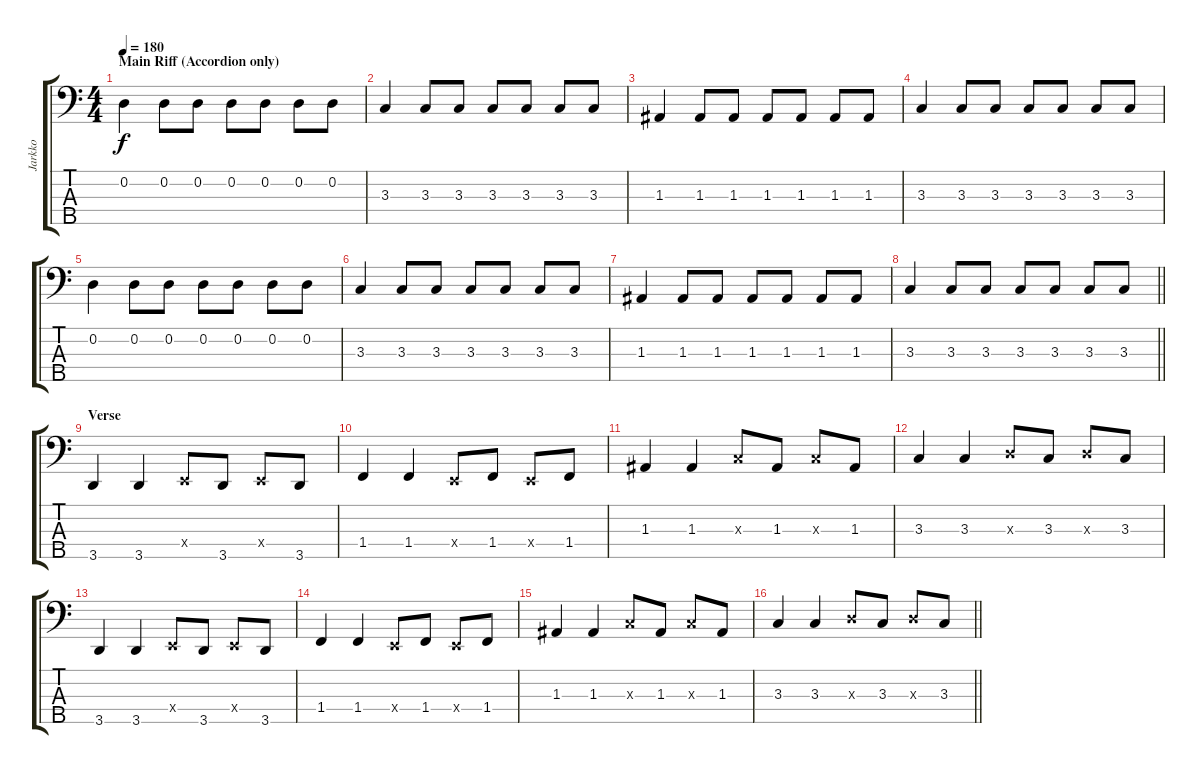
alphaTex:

\track ("Jarkko " "Jarkko ") {instrument electricbassfinger}
\staff {score tabs}
\tuning (G2 D2 A1 E1 B0) {hide}
\ts (4 4)
\section ("" "Main Riff (Accordion only)")
\tempo 180
\clef f4
\ks c
0.2.4{dy f} 0.2.8 0.2.8 0.2.8 0.2.8 0.2.8 0.2.8 |
3.3.4 3.3.8 3.3.8 3.3.8 3.3.8 3.3.8 3.3.8 |
1.3.4 1.3.8 1.3.8 1.3.8 1.3.8 1.3.8 1.3.8 |
3.3.4 3.3.8 3.3.8 3.3.8 3.3.8 3.3.8 3.3.8 |
0.2.4 0.2.8 0.2.8 0.2.8 0.2.8 0.2.8 0.2.8 |
3.3.4 3.3.8 3.3.8 3.3.8 3.3.8 3.3.8 3.3.8 |
1.3.4 1.3.8 1.3.8 1.3.8 1.3.8 1.3.8 1.3.8 |
\barLineRight lightlight
3.3.4 3.3.8 3.3.8 3.3.8 3.3.8 3.3.8 3.3.8 |
\section ("" "Verse")
3.5.4 3.5.4 0.4{x}.8 3.5.8 0.4{x}.8 3.5.8 |
1.4.4 1.4.4 0.4{x}.8 1.4.8 0.4{x}.8 1.4.8 |
1.3.4 1.3.4 3.3{x}.8 1.3.8 3.3{x}.8 1.3.8 |
3.3.4 3.3.4 5.3{x}.8 3.3.8 5.3{x}.8 3.3.8 |
3.5.4 3.5.4 0.4{x}.8 3.5.8 0.4{x}.8 3.5.8 |
1.4.4 1.4.4 0.4{x}.8 1.4.8 0.4{x}.8 1.4.8 |
1.3.4 1.3.4 3.3{x}.8 1.3.8 3.3{x}.8 1.3.8 |
\barLineRight lightlight
3.3.4 3.3.4 5.3{x}.8 3.3.8 5.3{x}.8 3.3.8
